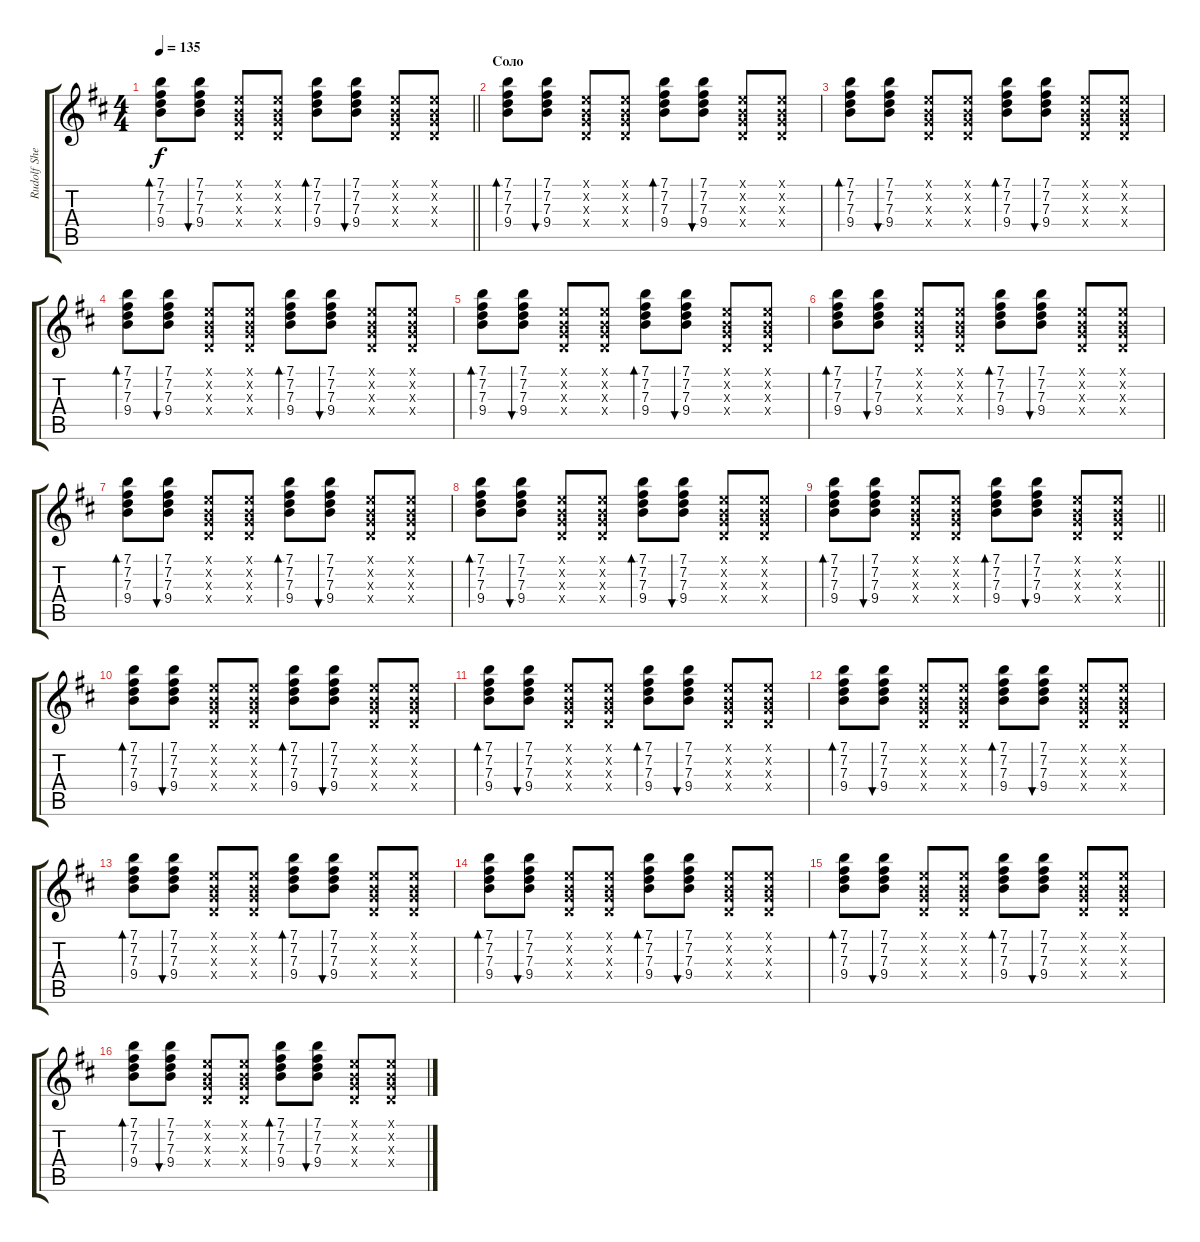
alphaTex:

\track ("Rudolf Shenker" "Rudolf She") {instrument electricguitarclean}
\staff {score tabs}
\tuning (E4 B3 G3 D3 A2 E2) {hide}
\ts (4 4)
\tempo 135
\clef g2
\barLineRight lightlight
\ks d
(7.1 7.2 7.3 9.4).8{bd 30 dy f} (7.1 7.2 7.3 9.4).8{bu 30} (0.1{x} 0.2{x} 0.3{x} 0.4{x}).8 (0.1{x} 0.2{x} 0.3{x} 0.4{x}).8 (7.1 7.2 7.3 9.4).8{bd 30} (7.1 7.2 7.3 9.4).8{bu 30} (0.1{x} 0.2{x} 0.3{x} 0.4{x}).8 (0.1{x} 0.2{x} 0.3{x} 0.4{x}).8 |
\section ("" "Соло")
(7.1 7.2 7.3 9.4).8{bd 30} (7.1 7.2 7.3 9.4).8{bu 30} (0.1{x} 0.2{x} 0.3{x} 0.4{x}).8 (0.1{x} 0.2{x} 0.3{x} 0.4{x}).8 (7.1 7.2 7.3 9.4).8{bd 30} (7.1 7.2 7.3 9.4).8{bu 30} (0.1{x} 0.2{x} 0.3{x} 0.4{x}).8 (0.1{x} 0.2{x} 0.3{x} 0.4{x}).8 |
(7.1 7.2 7.3 9.4).8{bd 30} (7.1 7.2 7.3 9.4).8{bu 30} (0.1{x} 0.2{x} 0.3{x} 0.4{x}).8 (0.1{x} 0.2{x} 0.3{x} 0.4{x}).8 (7.1 7.2 7.3 9.4).8{bd 30} (7.1 7.2 7.3 9.4).8{bu 30} (0.1{x} 0.2{x} 0.3{x} 0.4{x}).8 (0.1{x} 0.2{x} 0.3{x} 0.4{x}).8 |
(7.1 7.2 7.3 9.4).8{bd 30} (7.1 7.2 7.3 9.4).8{bu 30} (0.1{x} 0.2{x} 0.3{x} 0.4{x}).8 (0.1{x} 0.2{x} 0.3{x} 0.4{x}).8 (7.1 7.2 7.3 9.4).8{bd 30} (7.1 7.2 7.3 9.4).8{bu 30} (0.1{x} 0.2{x} 0.3{x} 0.4{x}).8 (0.1{x} 0.2{x} 0.3{x} 0.4{x}).8 |
(7.1 7.2 7.3 9.4).8{bd 30} (7.1 7.2 7.3 9.4).8{bu 30} (0.1{x} 0.2{x} 0.3{x} 0.4{x}).8 (0.1{x} 0.2{x} 0.3{x} 0.4{x}).8 (7.1 7.2 7.3 9.4).8{bd 30} (7.1 7.2 7.3 9.4).8{bu 30} (0.1{x} 0.2{x} 0.3{x} 0.4{x}).8 (0.1{x} 0.2{x} 0.3{x} 0.4{x}).8 |
(7.1 7.2 7.3 9.4).8{bd 30} (7.1 7.2 7.3 9.4).8{bu 30} (0.1{x} 0.2{x} 0.3{x} 0.4{x}).8 (0.1{x} 0.2{x} 0.3{x} 0.4{x}).8 (7.1 7.2 7.3 9.4).8{bd 30} (7.1 7.2 7.3 9.4).8{bu 30} (0.1{x} 0.2{x} 0.3{x} 0.4{x}).8 (0.1{x} 0.2{x} 0.3{x} 0.4{x}).8 |
(7.1 7.2 7.3 9.4).8{bd 30} (7.1 7.2 7.3 9.4).8{bu 30} (0.1{x} 0.2{x} 0.3{x} 0.4{x}).8 (0.1{x} 0.2{x} 0.3{x} 0.4{x}).8 (7.1 7.2 7.3 9.4).8{bd 30} (7.1 7.2 7.3 9.4).8{bu 30} (0.1{x} 0.2{x} 0.3{x} 0.4{x}).8 (0.1{x} 0.2{x} 0.3{x} 0.4{x}).8 |
(7.1 7.2 7.3 9.4).8{bd 30} (7.1 7.2 7.3 9.4).8{bu 30} (0.1{x} 0.2{x} 0.3{x} 0.4{x}).8 (0.1{x} 0.2{x} 0.3{x} 0.4{x}).8 (7.1 7.2 7.3 9.4).8{bd 30} (7.1 7.2 7.3 9.4).8{bu 30} (0.1{x} 0.2{x} 0.3{x} 0.4{x}).8 (0.1{x} 0.2{x} 0.3{x} 0.4{x}).8 |
\barLineRight lightlight
(7.1 7.2 7.3 9.4).8{bd 30} (7.1 7.2 7.3 9.4).8{bu 30} (0.1{x} 0.2{x} 0.3{x} 0.4{x}).8 (0.1{x} 0.2{x} 0.3{x} 0.4{x}).8 (7.1 7.2 7.3 9.4).8{bd 30} (7.1 7.2 7.3 9.4).8{bu 30} (0.1{x} 0.2{x} 0.3{x} 0.4{x}).8 (0.1{x} 0.2{x} 0.3{x} 0.4{x}).8 |
(7.1 7.2 7.3 9.4).8{bd 30} (7.1 7.2 7.3 9.4).8{bu 30} (0.1{x} 0.2{x} 0.3{x} 0.4{x}).8 (0.1{x} 0.2{x} 0.3{x} 0.4{x}).8 (7.1 7.2 7.3 9.4).8{bd 30} (7.1 7.2 7.3 9.4).8{bu 30} (0.1{x} 0.2{x} 0.3{x} 0.4{x}).8 (0.1{x} 0.2{x} 0.3{x} 0.4{x}).8 |
(7.1 7.2 7.3 9.4).8{bd 30} (7.1 7.2 7.3 9.4).8{bu 30} (0.1{x} 0.2{x} 0.3{x} 0.4{x}).8 (0.1{x} 0.2{x} 0.3{x} 0.4{x}).8 (7.1 7.2 7.3 9.4).8{bd 30} (7.1 7.2 7.3 9.4).8{bu 30} (0.1{x} 0.2{x} 0.3{x} 0.4{x}).8 (0.1{x} 0.2{x} 0.3{x} 0.4{x}).8 |
(7.1 7.2 7.3 9.4).8{bd 30} (7.1 7.2 7.3 9.4).8{bu 30} (0.1{x} 0.2{x} 0.3{x} 0.4{x}).8 (0.1{x} 0.2{x} 0.3{x} 0.4{x}).8 (7.1 7.2 7.3 9.4).8{bd 30} (7.1 7.2 7.3 9.4).8{bu 30} (0.1{x} 0.2{x} 0.3{x} 0.4{x}).8 (0.1{x} 0.2{x} 0.3{x} 0.4{x}).8 |
(7.1 7.2 7.3 9.4).8{bd 30} (7.1 7.2 7.3 9.4).8{bu 30} (0.1{x} 0.2{x} 0.3{x} 0.4{x}).8 (0.1{x} 0.2{x} 0.3{x} 0.4{x}).8 (7.1 7.2 7.3 9.4).8{bd 30} (7.1 7.2 7.3 9.4).8{bu 30} (0.1{x} 0.2{x} 0.3{x} 0.4{x}).8 (0.1{x} 0.2{x} 0.3{x} 0.4{x}).8 |
(7.1 7.2 7.3 9.4).8{bd 30} (7.1 7.2 7.3 9.4).8{bu 30} (0.1{x} 0.2{x} 0.3{x} 0.4{x}).8 (0.1{x} 0.2{x} 0.3{x} 0.4{x}).8 (7.1 7.2 7.3 9.4).8{bd 30} (7.1 7.2 7.3 9.4).8{bu 30} (0.1{x} 0.2{x} 0.3{x} 0.4{x}).8 (0.1{x} 0.2{x} 0.3{x} 0.4{x}).8 |
(7.1 7.2 7.3 9.4).8{bd 30} (7.1 7.2 7.3 9.4).8{bu 30} (0.1{x} 0.2{x} 0.3{x} 0.4{x}).8 (0.1{x} 0.2{x} 0.3{x} 0.4{x}).8 (7.1 7.2 7.3 9.4).8{bd 30} (7.1 7.2 7.3 9.4).8{bu 30} (0.1{x} 0.2{x} 0.3{x} 0.4{x}).8 (0.1{x} 0.2{x} 0.3{x} 0.4{x}).8 |
(7.1 7.2 7.3 9.4).8{bd 30} (7.1 7.2 7.3 9.4).8{bu 30} (0.1{x} 0.2{x} 0.3{x} 0.4{x}).8 (0.1{x} 0.2{x} 0.3{x} 0.4{x}).8 (7.1 7.2 7.3 9.4).8{bd 30} (7.1 7.2 7.3 9.4).8{bu 30} (0.1{x} 0.2{x} 0.3{x} 0.4{x}).8 (0.1{x} 0.2{x} 0.3{x} 0.4{x}).8
